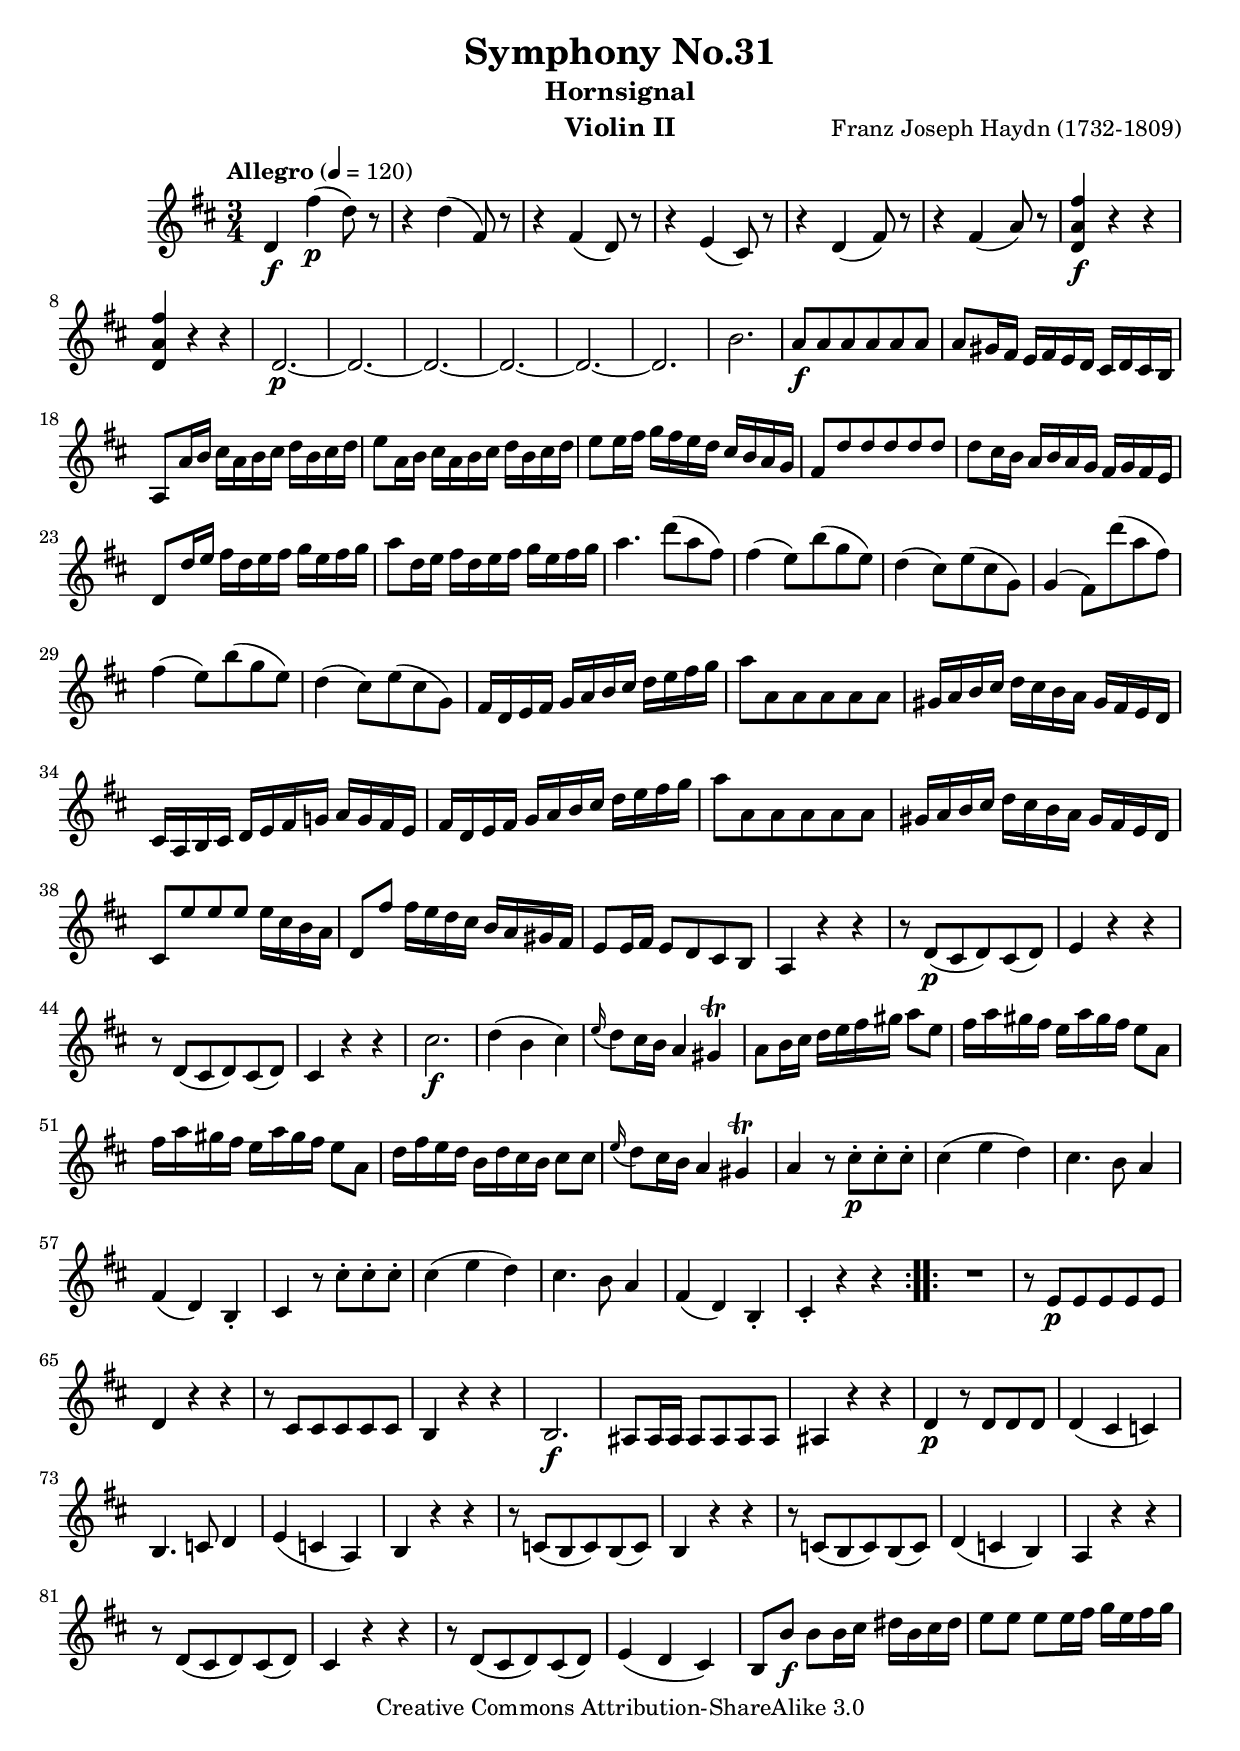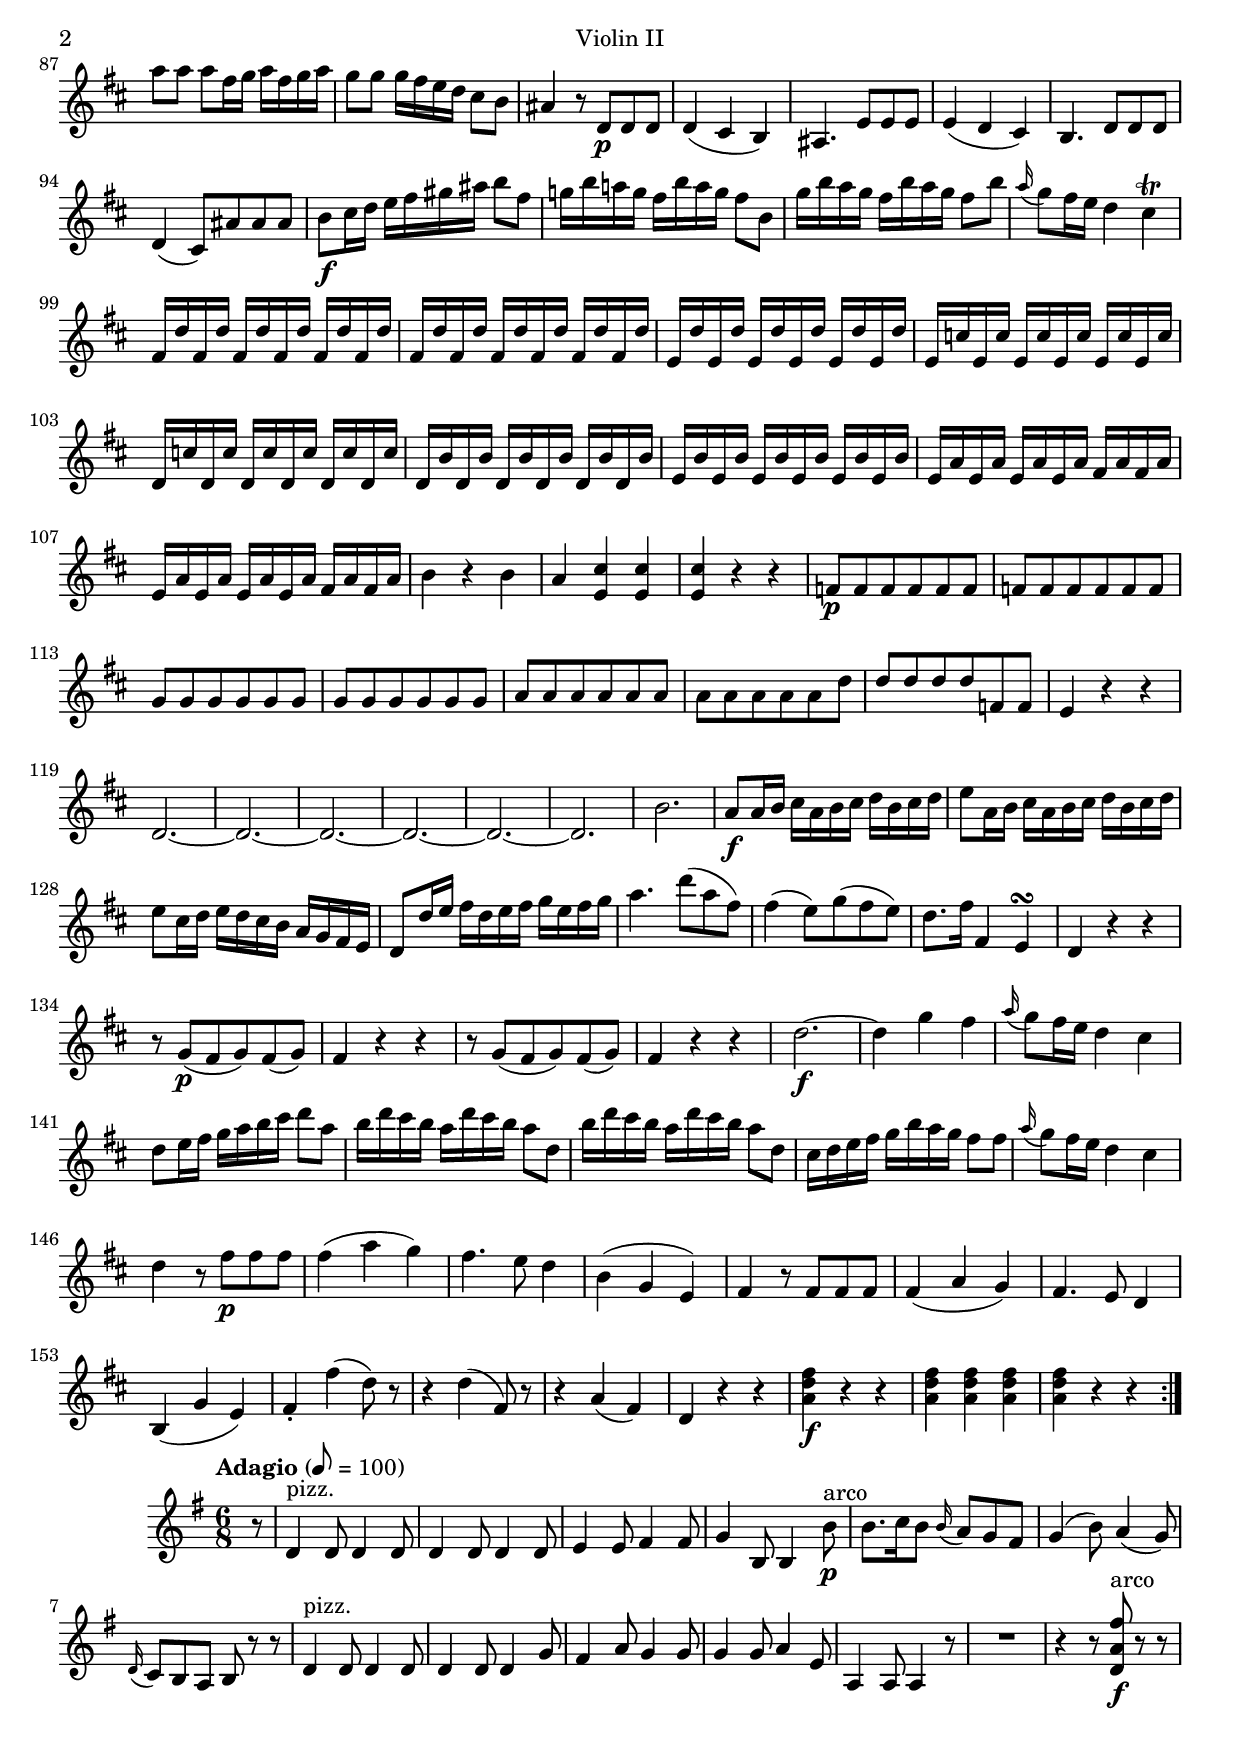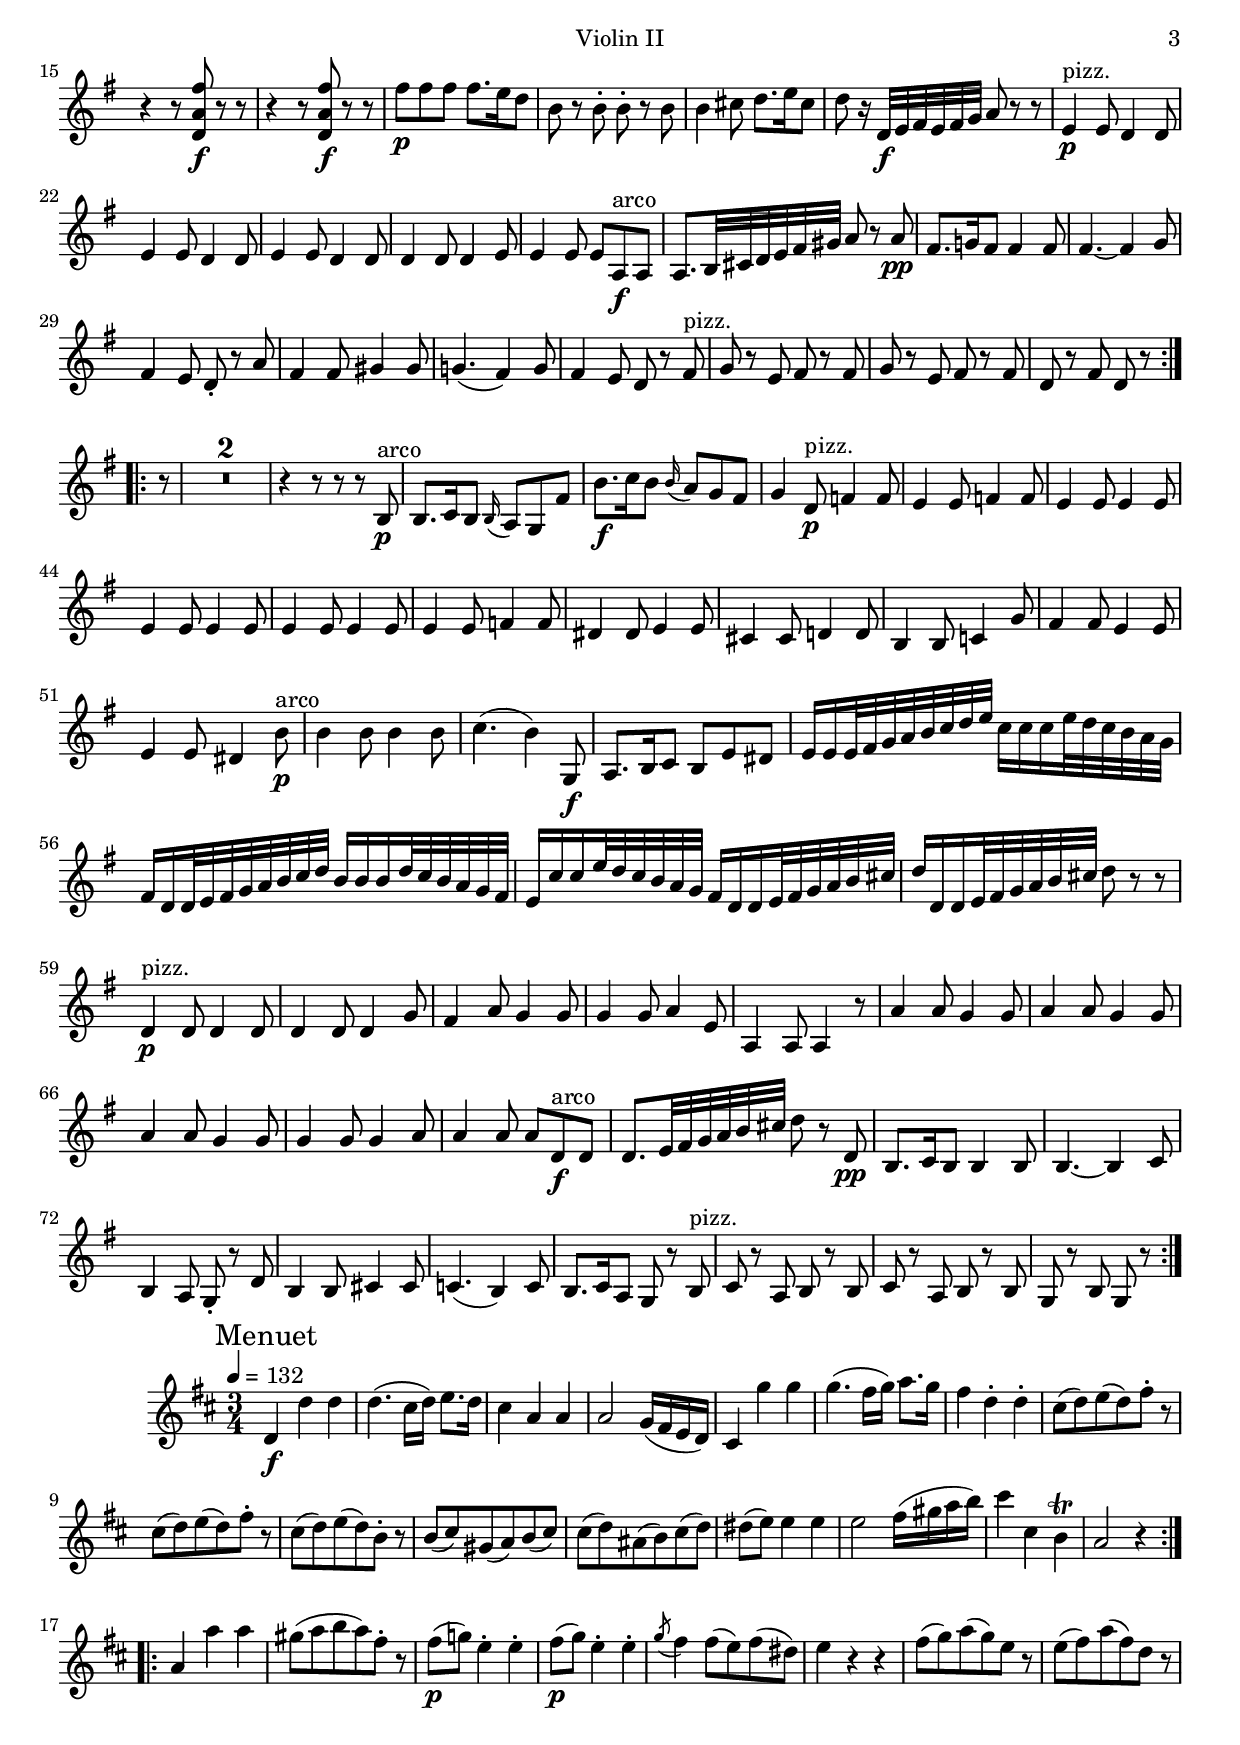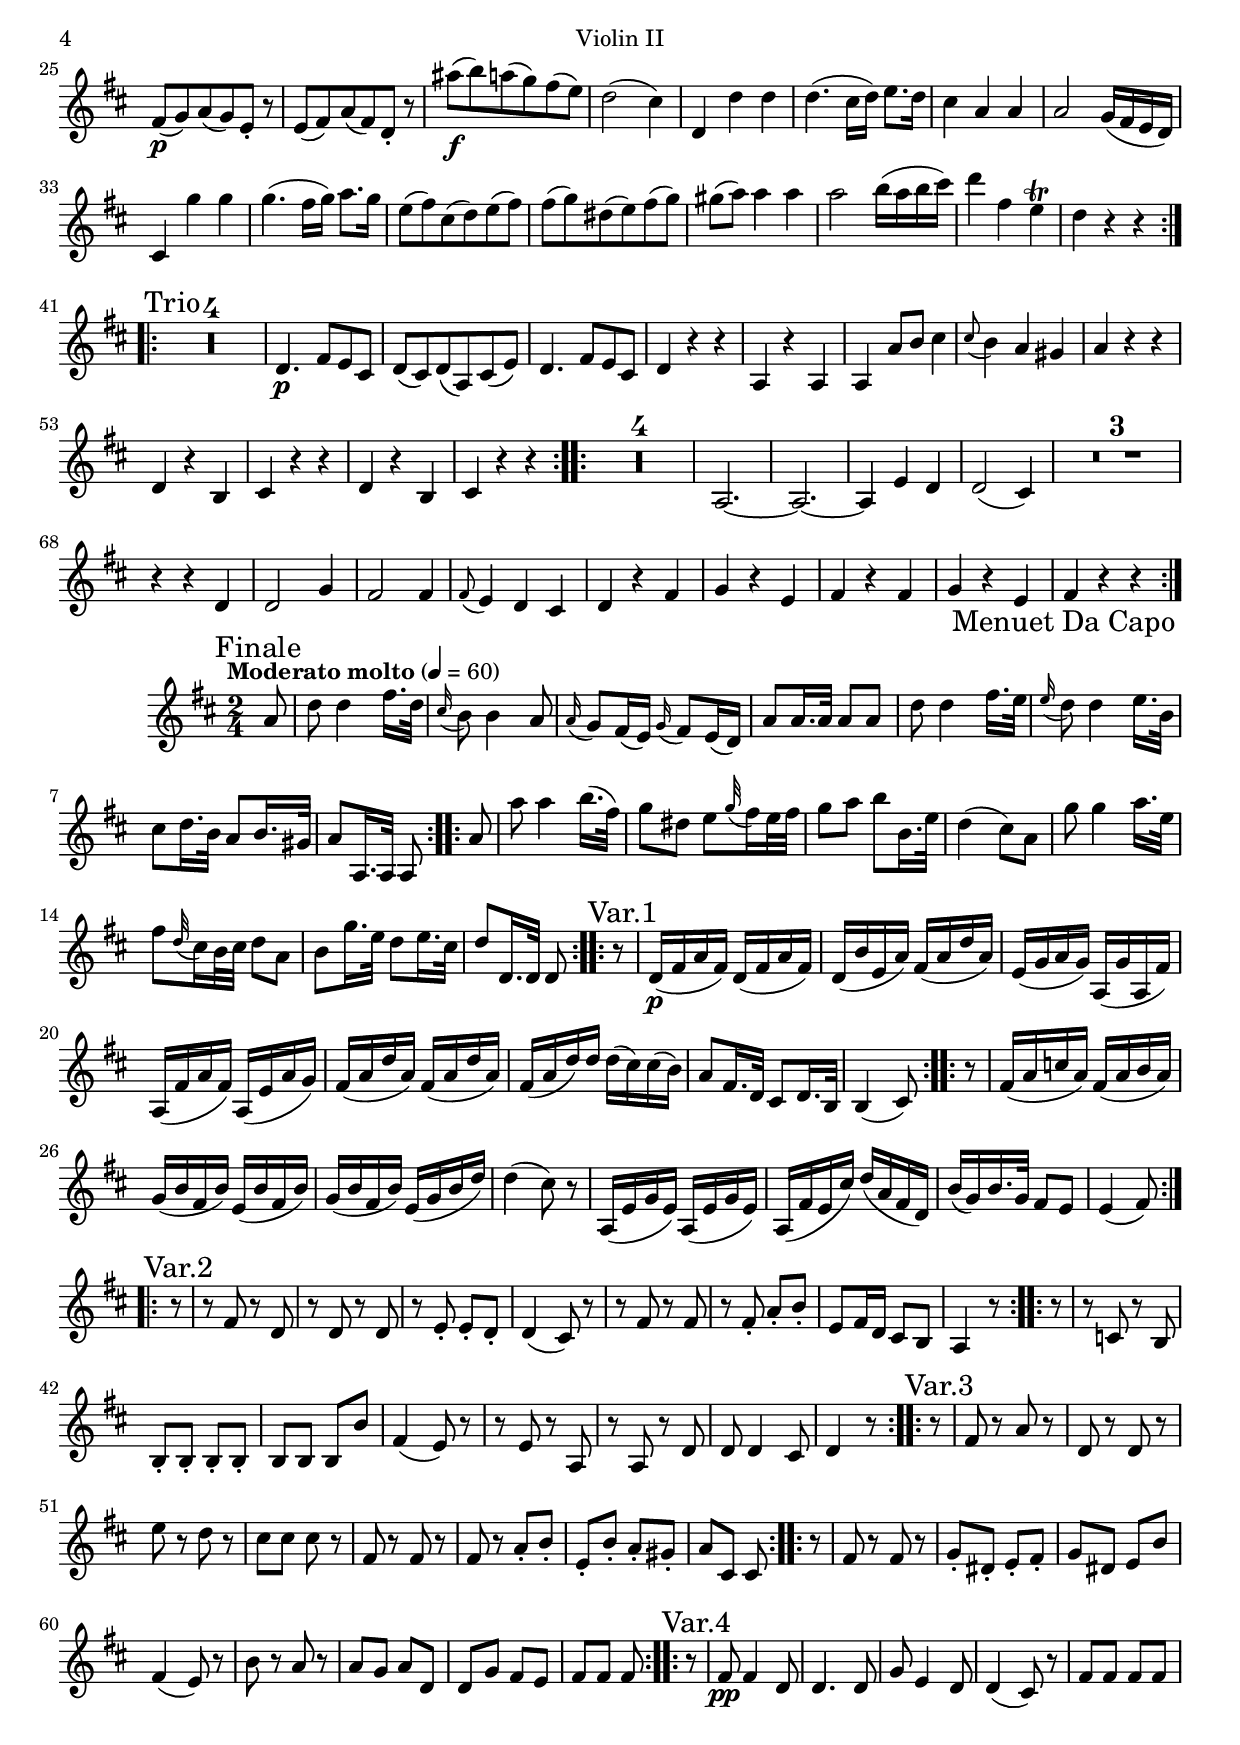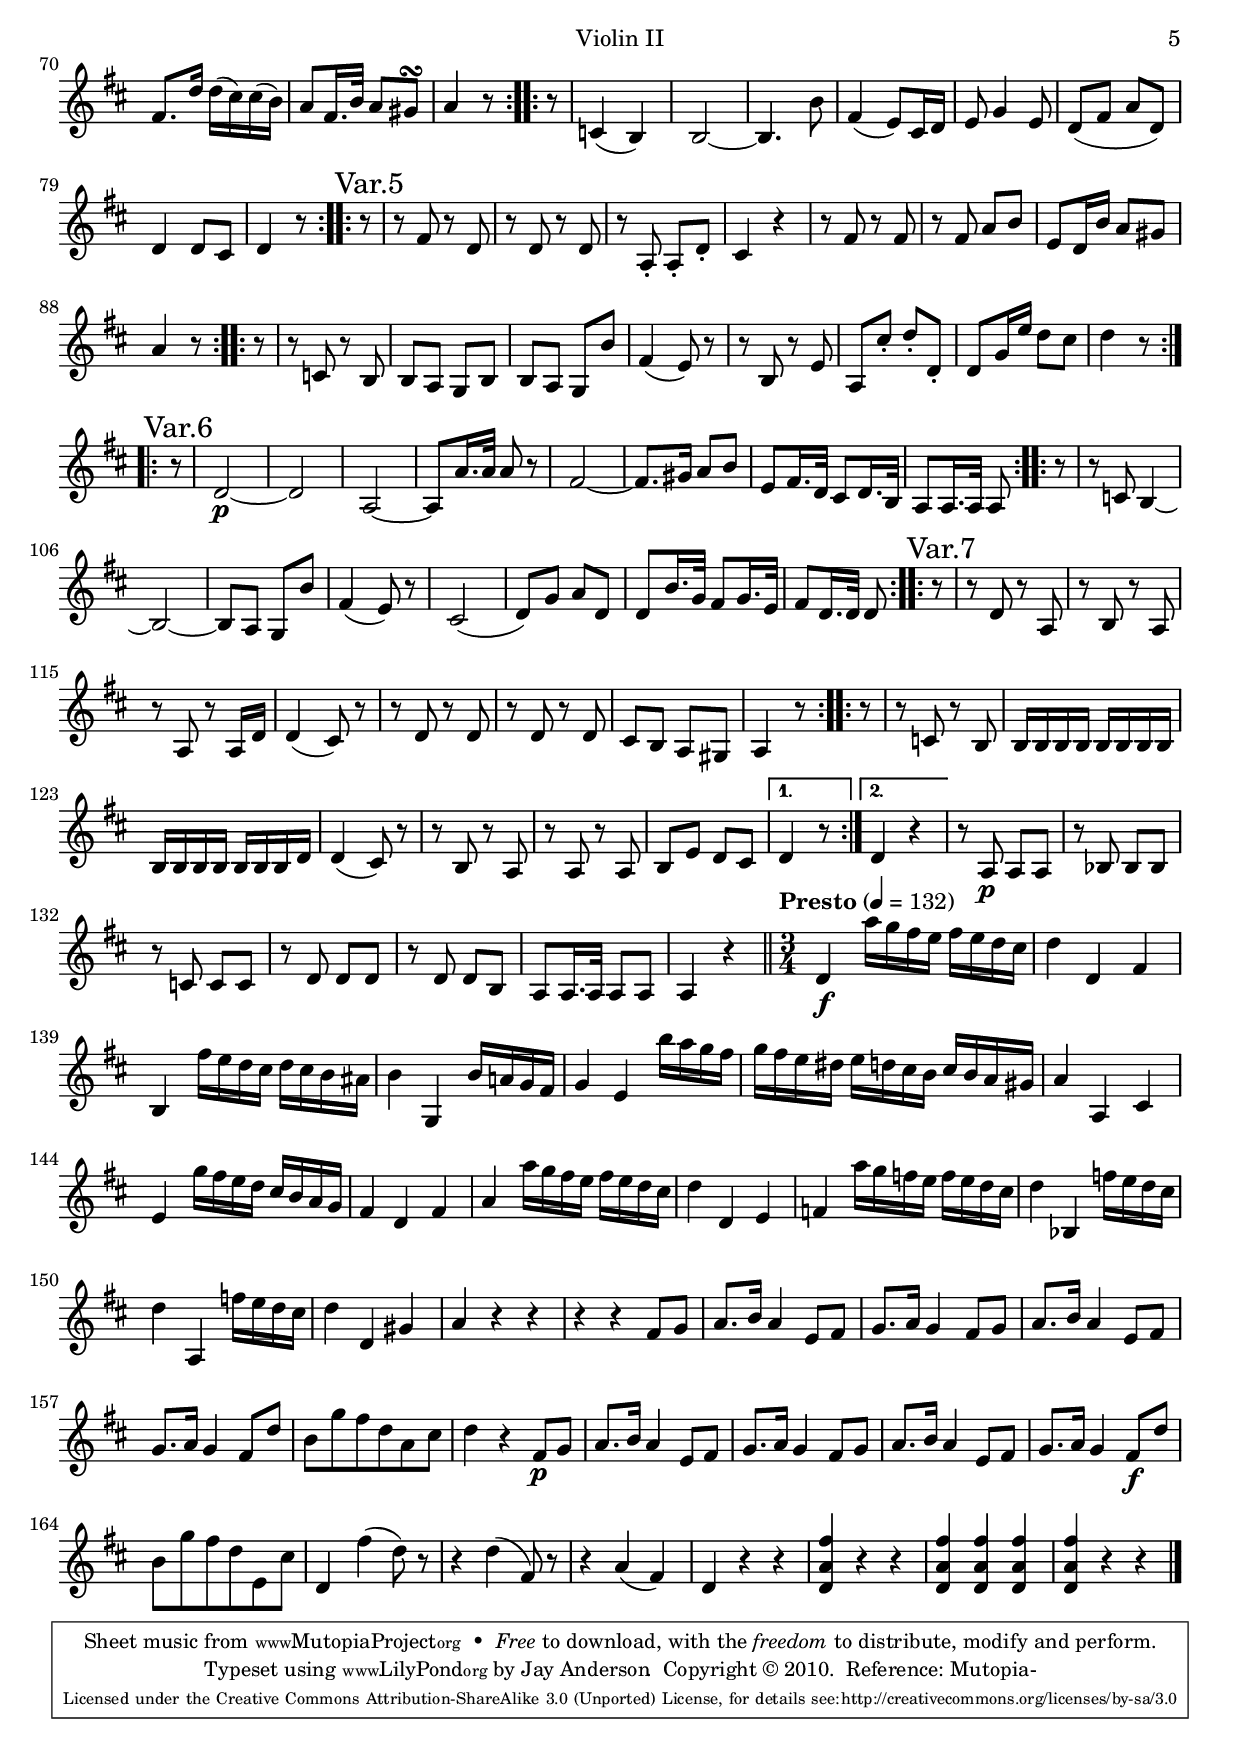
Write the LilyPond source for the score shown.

\version "2.13.16"

\include "defs.ily"
\version "2.13.16"

\include "defs.ily"

violinTwoMvtI = \relative c'
{
  \key d \major
  \repeat volta 2
  {
    d4\f fis'(\p d8) r |
    r4 d( fis,8) r |
    r4 fis( d8) r |
    r4 e( cis8) r |
    r4 d( fis8) r |
    r4 fis( a8) r |
    <fis' a, d,>4\f r r |
    q r r |
    d,2.~\p |
    d~ |
    d~ |
    d~ |
    d~ |
    d |
    b' |
    a8\f a a a a a |
    a gis16 fis e fis e d cis d cis b |
    a8 a'16 b cis a b cis d b cis d |
    e8 a,16 b cis a b cis d b cis d |
    e8 e16 fis g fis e d cis b a g |
    fis8 d' d d d d |
    d cis16 b a b a g fis g fis e |
    d8 d'16 e fis d e fis g e fis g |
    a8 d,16 e fis d e fis g e fis g |
    a4. d8( a fis) |
    fis4( e8) b'( g e) |
    d4( cis8) e( cis g) |
    g4( fis8) d''( a fis) |
    fis4( e8) b'( g e) |
    d4( cis8) e( cis g) |
    fis16 d e fis g a b cis d e fis g |
    a8 a, a a a a |
    gis16 a b cis d cis b a gis fis e d |
    cis a b cis d e fis g a g fis e |
    fis d e fis g a b cis d e fis g |
    a8 a, a a a a |
    gis16 a b cis d cis b a gis fis e d |
    cis8 e' e e e16 cis b a |
    d,8 fis' fis16 e d cis b a gis fis |
    e8 e16 fis e8 d cis b |
    a4 r r |
    r8 d(\p cis d) cis( d) |
    e4 r r |
    r8 d( cis d) cis( d) |
    cis4 r r |
    cis'2.\f |
    d4( b cis) |
    \appoggiatura e16 d8 cis16 b a4 gis\trill |
    a8 b16 cis d e fis gis a8 e |
    \repeat unfold 2 {fis16 a gis fis e a gis fis e8 a, |}
    d16 fis e d b d cis b cis8 cis |
    \appoggiatura e16 d8 cis16 b a4 gis\trill |
    a r8 cis8-.\p cis-. cis-. |
    cis4( e d) |
    cis4. b8 a4 |
    fis4( d) b-. |
    cis r8 cis'8-. cis-. cis-. |
    cis4( e d) |
    cis4. b8 a4 |
    fis( d) b-. |
    cis-. r r |
  }
  \repeat volta 2
  {
    R2. |
    r8 e\p e e e e |
    d4 r r |
    r8 cis cis cis cis cis |
    b4 r r |
    b2.\f |
    ais8 ais16 ais ais8 ais ais ais |
    ais4 r r |
    d\p r8 d d d |
    d4( cis c) |
    b4. c8 d4 |
    e4( c a) |
    b r r |
    r8 c( b c) b( c) |
    b4 r r |
    r8 c( b c) b( c) |
    d4( c b) |
    a r r |
    r8 d( cis d) cis( d) |
    cis4 r r |
    r8 d( cis d) cis( d) |
    e4( d cis) |
    b8 b'\f b b16 cis dis b cis dis |
    e8 e e e16 fis g e fis g |
    a8 a a fis16 g a fis g a |
    g8 g g16 fis e d cis8 b |
    ais4 r8 d,\p d d |
    d4( cis b) |
    ais4. e'8 e e |
    e4( d cis) |
    b4. d8 d d |
    d4( cis8) ais' ais ais |
    b8\f cis16 d e fis gis ais b8 fis |
    g16 b a g fis b a g fis8 b, |
    g'16 b a g fis b a g fis8 b |
    \appoggiatura a16 g8 fis16 e d4 cis\trill |
    \repeat unfold 2 { \repeat unfold 6 {fis,16 d'} } |
    \repeat unfold 6 {e, d'} |
    \repeat unfold 6 {e, c'} |
    \repeat unfold 6 {d, c'} |
    \repeat unfold 6 {d, b'} |
    \repeat unfold 6 {e, b'} |
    \repeat unfold 2 { \repeat unfold 4 {e, a} \repeat unfold 2 {fis a} } |
    b4 r b |
    a <e cis'> q |
    q r r |
    f8\p f f f f f |
    \repeat unfold 6 f |
    \repeat unfold 2 {\repeat unfold 6 g} |
    \repeat unfold 6 a |
    \repeat unfold 5 a d |
    d d d d f, f |
    e4 r r |
    \repeat unfold 5 {d2.~ |}
    d |
    b' |
    a8\f a16 b cis a b cis d b cis d |
    e8 a,16 b cis a b cis d b cis d |
    e8 cis16 d e d cis b a g fis e |
    d8 d'16 e fis d e fis g e fis g |
    a4. d8( a fis) |
    fis4( e8) g( fis e) |
    d8. fis16 fis,4 e\turn | %Turn glyph in source is different.
    d4 r r |
    r8 g(\p fis g) fis( g) |
    fis4 r r |
    r8 g( fis g) fis( g) |
    fis4 r r |
    d'2.~\f |
    d4 g fis |
    \appoggiatura a16 g8 fis16 e d4 cis | %Should this have a trill?
    d8 e16 fis g a b cis d8 a |
    \repeat unfold 2 {b16 d cis b a d cis b a8 d, |}
    cis16 d e fis g b a g fis8 fis |
    \appoggiatura a16 g8 fis16 e d4 cis | %Should this have a trill?
    d4 r8 fis\p fis fis |
    fis4( a g) |
    fis4. e8 d4 |
    b4( g e) |
    fis r8 fis fis fis |
    fis4( a g) |
    fis4. e8 d4 |
    b( g' e) |
    fis-. fis'( d8) r |
    r4 d( fis,8) r |
    r4 a( fis) |
    d r r |
    <fis' a, d>\f r r |
    q q q |
    q r r |
  }
}

violinTwoMvtII = \relative c'
{
  \key g \major
  \repeat volta 2
  {
    r8 |
    d4^\pizz d8 d4 d8 |
    d4 d8 d4 d8 |
    e4 e8 fis4 fis8 |
    g4 b,8 b4 b'8\p^\arco |
    b8. c16 b8 \appoggiatura b16 a8 g fis |
    g4( b8) a4( g8) |
    \appoggiatura d16 c8 b a b r r |
    d4^\pizz d8 d4 d8 |
    d4 d8 d4 g8 |
    fis4 a8 g4 g8 |
    g4 g8 a4 e8 |
    a,4 a8 a4 r8 |
    R2. |
    r4 r8 <fis'' a, d,>\f^\arco r r |
    r4 r8 q\f r r |
    r4 r8 q\f r r |
    fis8\p fis fis fis8. e16 d8 |
    b8 r b-. b-. r b |
    b4 cis8 d8. e16 cis8 |
    d r16 d,32\f e fis e fis g a8 r r |
    e4\p^\pizz e8 d4 d8 |
    e4 e8 d4 d8 |
    e4 e8 d4 d8 |
    d4 d8 d4 e8 |
    e4 e8 e a,\f^\arco a |
    a8. b32 cis d e fis gis a8 r a\pp |
    fis8. g16 fis8 fis4 fis8 |
    fis4.~ fis4 g8 |
    fis4 e8 d-. r a' |
    fis4 fis8 gis4 gis8 |
    g4.( fis4) g8 |
    fis4 e8 d r fis^\pizz |
    \repeat unfold 2 {g r e fis r fis |}
    d r fis d r
  }
  \repeat volta 2
  {
    r8 |
    R2.*2 |
    r4 r8 r r b\p^\arco |
    b8. c16 b8 \appoggiatura b16 a8 g fis' |
    b8.\f c16 b8 \appoggiatura b16 a8 g fis |
    g4 d8\p^\pizz f4 f8 |
    e4 e8 f4 f8 |
    \repeat unfold 3 {e4 e8 e4 e8 |}
    e4 e8 f4 f8 |
    dis4 dis8 e4 e8 |
    cis4 cis8 d4 d8 |
    b4 b8 c4 g'8 |
    fis4 fis8 e4 e8 |
    e4 e8 dis4 b'8\p^\arco |
    b4 b8 b4 b8 |
    c4.( b4) g,8\f |
    a8. b16 c8 b e dis |
    e16 e e32 fis g a b c d e c16 c c e32 d c b a g |
    fis16 d d32 e fis g a b c d b16 b b d32 c b a g fis |
    e16 c' c e32 d c b a g fis16 d d e32 fis g a b cis |
    d16 d, d e32 fis g a b cis d8 r r |
    d,4\p^\pizz d8 d4 d8 |
    d4 d8 d4 g8 |
    fis4 a8 g4 g8 |
    g4 g8 a4 e8 |
    a,4 a8 a4 r8 |
    \repeat unfold 3 {a'4 a8 g4 g8 |}
    g4 g8 g4 a8 |
    a4 a8 a d,\f^\arco d |
    d8. e32 fis g a b cis d8 r d,\pp |
    b8. c16 b8 b4 b8 |
    b4.~ b4 c8 |
    b4 a8 g-. r d' |
    b4 b8 cis4 cis8 |
    c4.( b4) c8 |
    b8. c16 a8 g r b^\pizz |
    c r a b r b |
    c r a b r b |
    g r b g r
  }
}

violinTwoMvtIII = \relative c'
{
  \key d \major
  \repeat volta 2
  {
    d4\f d' d |
    d4.( cis16 d) e8. d16 |
    cis4 a a |
    a2 g16( fis e d) |
    cis4 g'' g |
    g4.( fis16 g) a8. g16 |
    fis4 d-. d-. |
    \repeat unfold 2 {cis8( d) e( d) fis-. r |}
    cis( d) e( d) b-. r |
    b( cis) gis( a) b( cis) |
    cis( d) ais( b) cis( d) |
    dis( e) e4 e |
    e2 fis16( gis a b) |
    cis4 cis, b\trill |
    a2 r4 |
  }
  \repeat volta 2
  {
    a4 a' a |
    gis8( a b a) fis-. r |
    \repeat unfold 2 {fis(\p g) e4-. e-. |}
    \acciaccatura g8 fis4 fis8( e) fis( dis) |
    e4 r r |
    fis8( g) a( g) e r |
    e( fis) a( fis) d r |
    fis,(\p g) a( g) e-. r |
    e( fis) a( fis) d-. r |
    ais''(\f b) a( g) fis( e) |
    d2( cis4) |
    d, d' d |
    d4.( cis16 d) e8. d16 |
    cis4 a a |
    a2 g16( fis e d) |
    cis4 g'' g |
    g4.( fis16 g) a8. g16 |
    e8( fis) cis( d) e( fis) |
    fis( g) dis( e) fis( g) |
    gis( a) a4 a |
    a2 b16( a b cis) |
    d4 fis, e\trill |
    d r r |
  }
  \repeat volta 2
  {
    R2.*4 |
    d,4.\p fis8 e cis |
    d( cis) d( a) cis( e) |
    d4. fis8 e cis |
    d4 r r |
    a r a |
    a a'8 b cis4 |
    \appoggiatura cis8 b4 a gis |
    a r r |
    \repeat unfold 2
    {
      d, r b |
      cis r r |
    }
  }
  \repeat volta 2
  {
    R2.*4 |
    a2.~ |
    a~ |
    a4 e' d |
    d2( cis4) |
    R2.*3 |
    r4 r d |
    d2 g4 |
    fis2 fis4 |
    \appoggiatura fis8 e4 d cis |
    d r fis |
    g r e |
    fis r fis |
    g r e |
    fis r r |
  }
}

violinTwoMvtIV = \relative c''
{
  \key d \major
  \repeat volta 2
  {
    a8 |
    d d4 fis16. d32 |
    \appoggiatura cis16 b8 b4 a8 |
    \appoggiatura a16 g8 fis16( e) \appoggiatura g16 fis8 e16( d) |
    a'8 a16. a32 a8 a |
    d d4 fis16. e32 |
    \appoggiatura e16 d8 d4 e16. b32 |
    cis8 d16. b32 a8 b16. gis32 |
    a8 a,16. a32 a8
  }
  \repeat volta 2
  {
    a'8 |
    a' a4 b16.( fis32) |
    g8 dis e \appoggiatura g32 fis16 e32 fis |
    g8 a b b,16. e32 |
    d4( cis8) a |
    g' g4 a16. e32 |
    fis8 \appoggiatura d32 cis16 b32 cis d8 a |
    b g'16. e32 d8 e16. cis32 |
    d8 d,16. d32 d8
  }
  %Var.1
  \repeat volta 2
  {
    r8 |
    d16(\p fis a fis) d( fis a fis) |
    d( b' e, a) fis( a d a) |
    e( g a g) a,( g' a, fis') |
    a,( fis' a fis) a,( e' a g) |
    fis( a d a) fis( a d a) |
    fis( a d) d d( cis) cis( b) |
    a8 fis16. d32 cis8 d16. b32 |
    b4( cis8)
  }
  \repeat volta 2
  {
    r8 fis16( a c a) fis( a b a) |
    g( b fis b) e,( b' fis b) |
    g( b fis b) e,( g b d) |
    d4( cis8) r |
    \repeat unfold 2 {a,16( e' g e)} |
    a,( fis' e cis') d( a fis d) |
    b'( g) b16. g32 fis8 e |
    e4( fis8)
  }
  %Var.2
  \repeat volta 2
  {
    r8 |
    r fis r d |
    r d r d |
    r e-. e-. d-. |
    d4( cis8) r |
    r fis r fis |
    r fis-. a-. b-. |
    e, fis16 d cis8 b |
    a4 r8
  }
  \repeat volta 2
  {
    r8 |
    r c r b |
    b-. b-. b-. b-. |
    b b b b' |
    fis4( e8) r |
    r e r a, |
    r a r d |
    d d4 cis8 |
    d4 r8
  }
  %Var.3
  \repeat volta 2
  {
    r8 |
    fis r a r |
    d, r d r |
    e' r d r |
    cis cis cis r |
    fis, r fis r |
    fis r a-. b-. |
    e,-. b'-. a-. gis-. |
    a cis, cis
  }
  \repeat volta 2
  {
    r8 |
    fis r fis r |
    g-. dis-. e-. fis-. |
    g dis e b' |
    fis4( e8) r |
    b' r a r |
    a g a d, |
    d g fis e |
    fis fis fis
  }
  %Var.4
  \repeat volta 2
  {
    r8 |
    fis\pp fis4 d8 |
    d4. d8 |
    g e4 d8 |
    d4( cis8) r |
    fis fis fis fis |
    fis8. d'16 d( cis) cis( b) |
    a8 fis16. b32 a8 gis\turn |
    a4 r8
  }
  \repeat volta 2
  {
    r8 |
    c,4( b) |
    b2~ |
    b4. b'8 |
    fis4( e8) cis16 d |
    e8 g4 e8 |
    d( fis a d,) |
    d4 d8 cis |
    d4 r8
  }
  %Var.5
  \repeat volta 2
  {
    r8 |
    r fis r d |
    r d r d |
    r a-. a-. d-. |
    cis4 r |
    r8 fis r fis |
    r fis a b |
    e, d16 b' a8 gis |
    a4 r8
  }
  \repeat volta 2
  {
    r8 |
    r c, r b |
    b a g b |
    b a g b' |
    fis4( e8) r |
    r b r e |
    a, cis'-. d-. d,-. |
    d g16 e' d8 cis |
    d4 r8
  }
  %Var.6
  \repeat volta 2
  {
    r8 |
    d,2~\p |
    d |
    a~ |
    a8 a'16. a32 a8 r |
    fis2~ |
    fis8. gis16 a8 b |
    e, fis16. d32 cis8 d16. b32 |
    a8 a16. a32 a8
  }
  \repeat volta 2
  {
    r8 |
    r c b4~ |
    b2~ |
    b8 a g b' |
    fis4( e8) r |
    cis2( |
    d8) g a d, |
    d b'16. g32 fis8 g16. e32 |
    fis8 d16. d32 d8
  }
  %Var.7
  \repeat volta 2
  {
    r8 |
    r d r a |
    r b r a |
    r a r a16 d |
    d4( cis8) r |
    r d r d |
    r d r d |
    cis b a gis |
    a4 r8
  }
  \repeat volta 2
  {
    r8 |
    r c r b |
    \repeat unfold 8 b16 |
    \repeat unfold 7 b16 d |
    d4( cis8) r |
    r b r a |
    r a r a |
    b e d cis |
  }
  \alternative
  {
    {d4 r8}
    {d4 r4 |}
  }
  r8 a\p a a |
  r bes bes bes |
  r c c c |
  r d d d |
  r d d b |
  a8 a16. a32 a8 a |
  a4 r |

  %Finale
  %3/4
  d4\f a''16 g fis e fis e d cis |
  d4 d, fis |
  b, fis''16 e d cis d cis b ais |
  b4 g, b'16 a g fis |
  g4 e b''16 a g fis |
  g fis e dis e d cis b cis b a gis |
  a4 a, cis |
  e g'16 fis e d cis b a g |
  fis4 d fis |
  a a'16 g fis e fis e d cis |
  d4 d, e |
  f a'16 g f e f e d cis |
  d4 bes, f''16 e d cis |
  d4 a, f''16 e d cis |
  d4 d, gis |
  a4 r r |
  r r fis8 g |
  a8. b16 a4 e8 fis |
  g8. a16 g4 fis8 g |
  a8. b16 a4 e8 fis |
  g8. a16 g4 fis8 d' |
  b g' fis d a cis |
  d4 r fis,8\p g |
  a8. b16 a4 e8 fis |
  g8. a16 g4 fis8 g |
  a8. b16 a4 e8 fis |
  g8. a16 g4 fis8\f d' |
  b g' fis d e, cis' |
  d,4 fis'( d8) r |
  r4 d( fis,8) r |
  r4 a( fis) |
  d r r |
  <fis' a, d,> r r |
  q q q |
  q r r |
}

instrument = "Violin II"
\include "header.ily"

\score { \new Staff { << \violinTwoMvtI \outlineMvtI >> } }
\score { \new Staff { << \violinTwoMvtII \outlineMvtII >> } }
\score { \new Staff { << \violinTwoMvtIII \outlineMvtIII >> } }
\score { \new Staff { << \violinTwoMvtIV \outlineMvtIV >> } }
